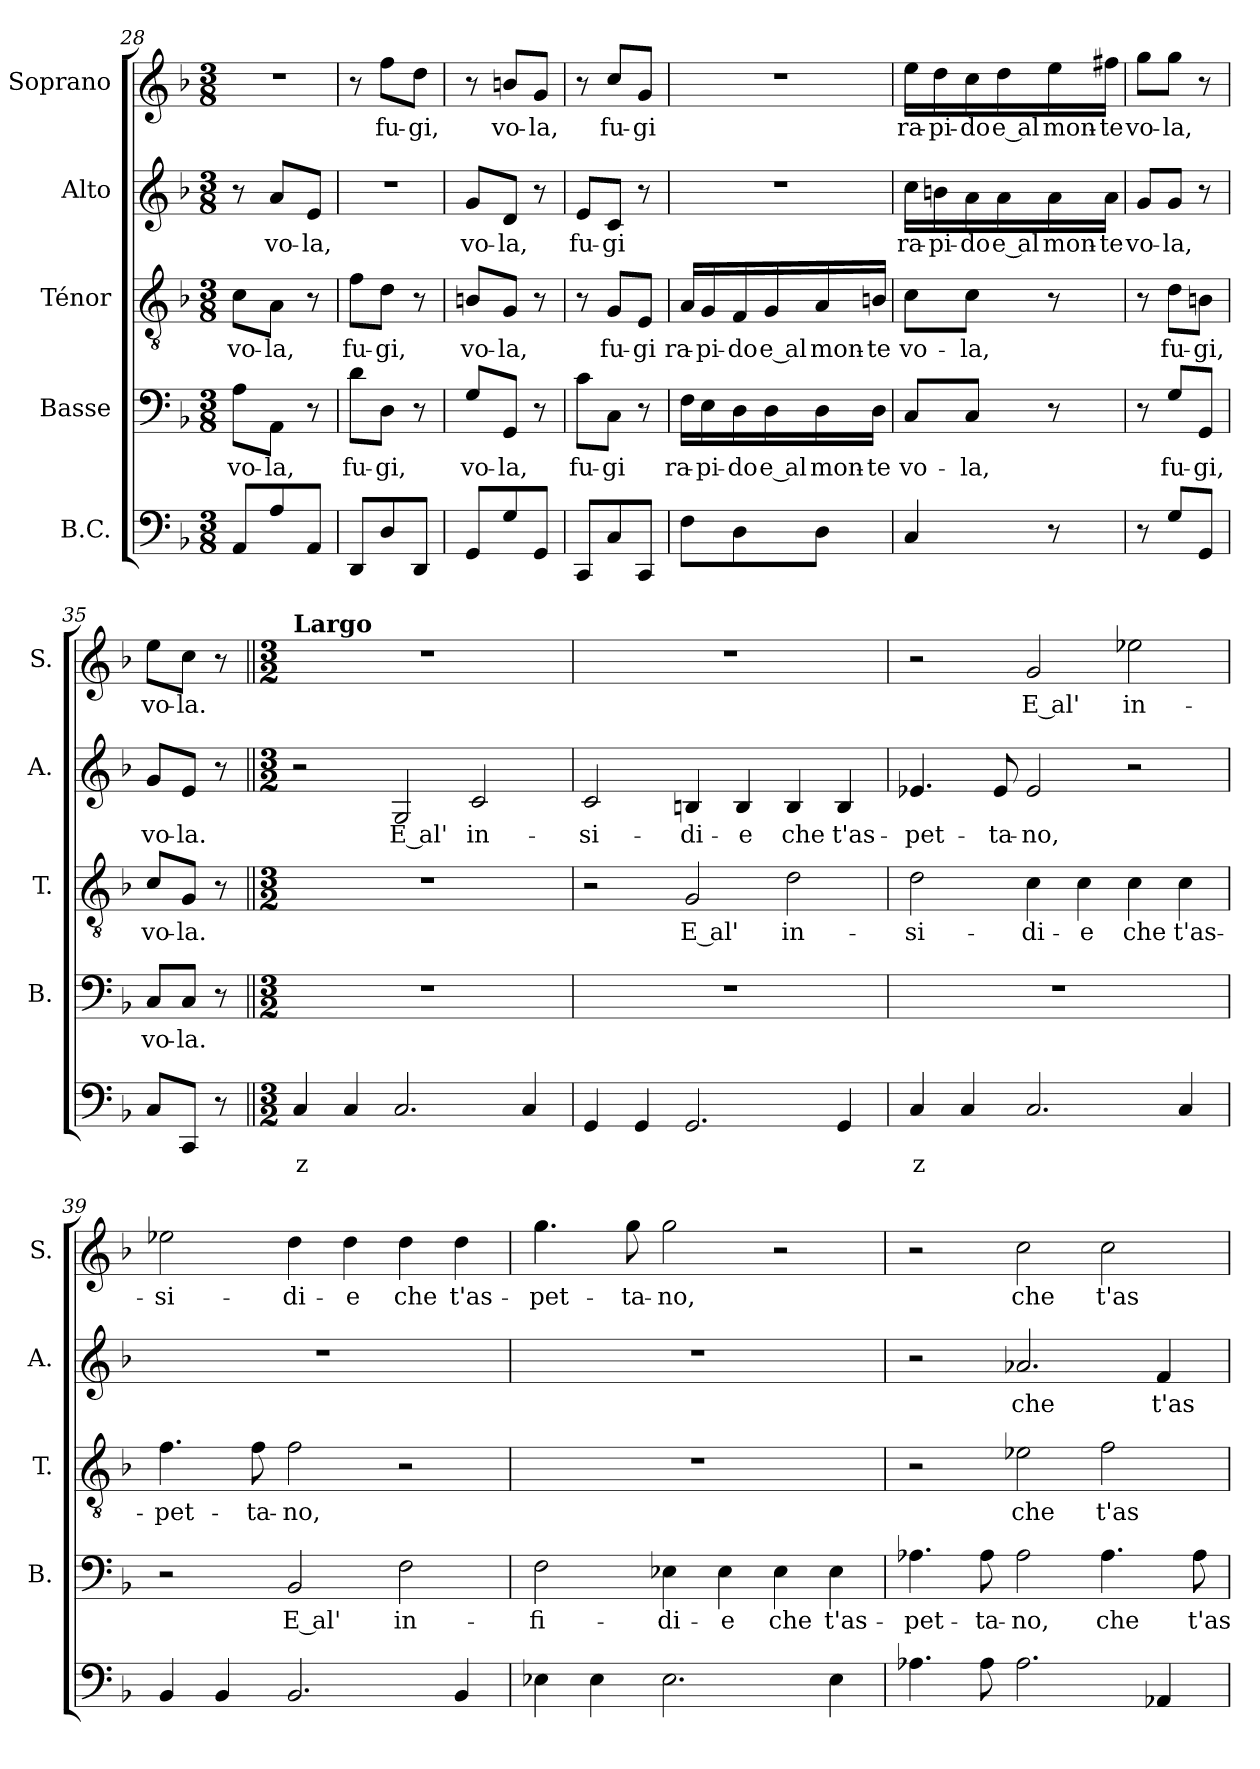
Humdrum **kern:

**kern	**text	**kern	**text	**kern	**text	**kern	**text	**kern	**text
*part5	*part5	*part4	*part4	*part3	*part3	*part2	*part2	*part1	*part1
*staff5	*staff5	*staff4	*staff4	*staff3	*staff3	*staff2	*staff2	*staff1	*staff1
*I"B.C.	*	*I"Basse	*	*I"Ténor	*	*I"Alto	*	*I"Soprano	*
*	*	*I'B.	*	*I'T.	*	*I'A.	*	*I'S.	*
*clefF4	*	*clefF4	*	*clefGv2	*	*clefG2	*	*clefG2	*
*k[b-]	*	*k[b-]	*	*k[b-]	*	*k[b-]	*	*k[b-]	*
*F:	*	*F:	*	*F:	*	*F:	*	*F:	*
*M3/8	*	*M3/8	*	*M3/8	*	*M3/8	*	*M3/8	*
=28	=28	=28	=28	=28	=28	=28	=28	=28	=28
!	!	!	!LO:LY:b	!	!LO:LY:b	!	!	!	!
8AA/L	.	8A\L	vo-	8c\L	vo-	8r	.	4.r	.
!	!	!	!LO:LY:b	!	!LO:LY:b	!	!LO:LY:b	!	!
8A/	.	8AA\J	-la,	8A\J	-la,	8a/L	vo-	.	.
!	!	!	!	!	!	!	!LO:LY:b	!	!
8AA/J	.	8r	.	8r	.	8e/J	-la,	.	.
!!LO:PB:g=z
=29	=29	=29	=29	=29	=29	=29	=29	=29	=29
!	!	!	!LO:LY:b	!	!LO:LY:b	!	!	!	!
8DD/L	.	8d\L	fu-	8f\L	fu-	4.r	.	8r	.
!	!	!	!LO:LY:b	!	!LO:LY:b	!	!	!	!LO:LY:b
8D/	.	8D\J	-gi,	8d\J	-gi,	.	.	8ff\L	fu-
!	!	!	!	!	!	!	!	!	!LO:LY:b
8DD/J	.	8r	.	8r	.	.	.	8dd\J	-gi,
=30	=30	=30	=30	=30	=30	=30	=30	=30	=30
!	!	!	!LO:LY:b	!	!LO:LY:b	!	!LO:LY:b	!	!
8GG/L	.	8G/L	vo-	8Bn/L	vo-	8g/L	vo-	8r	.
!	!	!	!LO:LY:b	!	!LO:LY:b	!	!LO:LY:b	!	!LO:LY:b
8G/	.	8GG/J	-la,	8G/J	-la,	8d/J	-la,	8bn/L	vo-
!	!	!	!	!	!	!	!	!	!LO:LY:b
8GG/J	.	8r	.	8r	.	8r	.	8g/J	-la,
=31	=31	=31	=31	=31	=31	=31	=31	=31	=31
!	!	!	!LO:LY:b	!	!	!	!LO:LY:b	!	!
8CC/L	.	8c\L	fu-	8r	.	8e/L	fu-	8r	.
!	!	!	!LO:LY:b	!	!LO:LY:b	!	!LO:LY:b	!	!LO:LY:b
8C/	.	8C\J	-gi	8G/L	fu-	8c/J	-gi	8cc/L	fu-
!	!	!	!	!	!LO:LY:b	!	!	!	!LO:LY:b
8CC/J	.	8r	.	8E/J	-gi	8r	.	8g/J	-gi
=32	=32	=32	=32	=32	=32	=32	=32	=32	=32
!	!	!	!LO:LY:b	!	!LO:LY:b	!	!	!	!
8F\L	.	16F\LL	ra-	16A/LL	ra-	4.r	.	4.r	.
!	!	!	!LO:LY:b	!	!LO:LY:b	!	!	!	!
.	.	16E\	-pi-	16G/	-pi-	.	.	.	.
!	!	!	!LO:LY:b	!	!LO:LY:b	!	!	!	!
8D\	.	16D\	-do	16F/	-do	.	.	.	.
!	!	!	!LO:LY:b	!	!LO:LY:b	!	!	!	!
.	.	16D\	e al	16G/	e al	.	.	.	.
!	!	!	!LO:LY:b	!	!LO:LY:b	!	!	!	!
8D\J	.	16D\	mon-	16A/	mon-	.	.	.	.
!	!	!	!LO:LY:b	!	!LO:LY:b	!	!	!	!
.	.	16D\JJ	-te	16Bn/JJ	-te	.	.	.	.
=33	=33	=33	=33	=33	=33	=33	=33	=33	=33
!	!	!	!LO:LY:b	!	!LO:LY:b	!	!LO:LY:b	!	!LO:LY:b
4C/	.	8C/L	vo-	8c\L	vo-	16cc\LL	ra-	16ee\LL	ra-
!	!	!	!	!	!	!	!LO:LY:b	!	!LO:LY:b
.	.	.	.	.	.	16bn\	-pi-	16dd\	-pi-
!	!	!	!LO:LY:b	!	!LO:LY:b	!	!LO:LY:b	!	!LO:LY:b
.	.	8C/J	-la,	8c\J	-la,	16a\	-do	16cc\	-do
!	!	!	!	!	!	!	!LO:LY:b	!	!LO:LY:b
.	.	.	.	.	.	16a\	e al	16dd\	e al
!	!	!	!	!	!	!	!LO:LY:b	!	!LO:LY:b
8r	.	8r	.	8r	.	16a\	mon-	16ee\	mon-
!	!	!	!	!	!	!	!LO:LY:b	!	!LO:LY:b
.	.	.	.	.	.	16a\JJ	-te	16ff#X\JJ	-te
=34	=34	=34	=34	=34	=34	=34	=34	=34	=34
!	!	!	!	!	!	!	!LO:LY:b	!	!LO:LY:b
8r	.	8r	.	8r	.	8g/L	vo-	8gg\L	vo-
!	!	!	!LO:LY:b	!	!LO:LY:b	!	!LO:LY:b	!	!LO:LY:b
8G/L	.	8G/L	fu-	8d\L	fu-	8g/J	-la,	8gg\J	-la,
!	!	!	!LO:LY:b	!	!LO:LY:b	!	!	!	!
8GG/J	.	8GG/J	-gi,	8Bn\J	-gi,	8r	.	8r	.
=35	=35	=35	=35	=35	=35	=35	=35	=35	=35
!	!	!	!LO:LY:b	!	!LO:LY:b	!	!LO:LY:b	!	!LO:LY:b
8C/L	.	8C/L	vo-	8c/L	vo-	8g/L	vo-	8ee\L	vo-
!	!	!	!LO:LY:b	!	!LO:LY:b	!	!LO:LY:b	!	!LO:LY:b
8CC/J	.	8C/J	-la.	8G/J	-la.	8e/J	-la.	8cc\J	-la.
8r	.	8r	.	8r	.	8r	.	8r	.
!!LO:LB:g=z
=36||	=36||	=36||	=36||	=36||	=36||	=36||	=36||	=36||	=36||
*M3/2	*	*M3/2	*	*M3/2	*	*M3/2	*	*M3/2	*
*	*	*	*	*	*	*	*	*MM80	*
!	!	!	!	!	!	!	!	!LO:TX:a:B:t=Largo	!
!	!LO:LY:b	!	!	!	!	!	!	!	!
4C/	z	1.r	.	1.r	.	2r	.	1.r	.
4C/	.	.	.	.	.	.	.	.	.
!	!	!	!	!	!	!	!LO:LY:b	!	!
2.C/	.	.	.	.	.	2G/	E al'	.	.
!	!	!	!	!	!	!	!LO:LY:b	!	!
.	.	.	.	.	.	2c/	in-	.	.
4C/	.	.	.	.	.	.	.	.	.
=37	=37	=37	=37	=37	=37	=37	=37	=37	=37
!	!	!	!	!	!	!	!LO:LY:b	!	!
4GG/	.	1.r	.	2r	.	2c/	-si-	1.r	.
4GG/	.	.	.	.	.	.	.	.	.
!	!	!	!	!	!LO:LY:b	!	!LO:LY:b	!	!
2.GG/	.	.	.	2G/	E al'	4Bn/	-di-	.	.
!	!	!	!	!	!	!	!LO:LY:b	!	!
.	.	.	.	.	.	4B/	-e	.	.
!	!	!	!	!	!LO:LY:b	!	!LO:LY:b	!	!
.	.	.	.	2d\	in-	4B/	che	.	.
!	!	!	!	!	!	!	!LO:LY:b	!	!
4GG/	.	.	.	.	.	4B/	t'as-	.	.
=38	=38	=38	=38	=38	=38	=38	=38	=38	=38
!	!LO:LY:b	!	!	!	!LO:LY:b	!	!LO:LY:b	!	!
4C/	z	1.r	.	2d\	-si-	4.e-X/	-pet-	2r	.
4C/	.	.	.	.	.	.	.	.	.
!	!	!	!	!	!	!	!LO:LY:b	!	!
.	.	.	.	.	.	8e-/	-ta-	.	.
!	!	!	!	!	!LO:LY:b	!	!LO:LY:b	!	!LO:LY:b
2.C/	.	.	.	4c\	-di-	2e-/	-no,	2g/	E al'
!	!	!	!	!	!LO:LY:b	!	!	!	!
.	.	.	.	4c\	-e	.	.	.	.
!	!	!	!	!	!LO:LY:b	!	!	!	!LO:LY:b
.	.	.	.	4c\	che	2r	.	2ee-X\	in-
!	!	!	!	!	!LO:LY:b	!	!	!	!
4C/	.	.	.	4c\	t'as-	.	.	.	.
=39	=39	=39	=39	=39	=39	=39	=39	=39	=39
!	!	!	!	!	!LO:LY:b	!	!	!	!LO:LY:b
4BB-/	.	2r	.	4.f\	-pet-	1.r	.	2ee-X\	-si-
4BB-/	.	.	.	.	.	.	.	.	.
!	!	!	!	!	!LO:LY:b	!	!	!	!
.	.	.	.	8f\	-ta-	.	.	.	.
!	!	!	!LO:LY:b	!	!LO:LY:b	!	!	!	!LO:LY:b
2.BB-/	.	2BB-/	E al'	2f\	-no,	.	.	4dd\	-di-
!	!	!	!	!	!	!	!	!	!LO:LY:b
.	.	.	.	.	.	.	.	4dd\	-e
!	!	!	!LO:LY:b	!	!	!	!	!	!LO:LY:b
.	.	2F\	in-	2r	.	.	.	4dd\	che
!	!	!	!	!	!	!	!	!	!LO:LY:b
4BB-/	.	.	.	.	.	.	.	4dd\	t'as-
=40	=40	=40	=40	=40	=40	=40	=40	=40	=40
!	!	!	!LO:LY:b	!	!	!	!	!	!LO:LY:b
4E-X\	.	2F\	-fi-	1.r	.	1.r	.	4.gg\	-pet-
4E-\	.	.	.	.	.	.	.	.	.
!	!	!	!	!	!	!	!	!	!LO:LY:b
.	.	.	.	.	.	.	.	8gg\	-ta-
!	!	!	!LO:LY:b	!	!	!	!	!	!LO:LY:b
2.E-\	.	4E-X\	-di-	.	.	.	.	2gg\	-no,
!	!	!	!LO:LY:b	!	!	!	!	!	!
.	.	4E-\	-e	.	.	.	.	.	.
!	!	!	!LO:LY:b	!	!	!	!	!	!
.	.	4E-\	che	.	.	.	.	2r	.
!	!	!	!LO:LY:b	!	!	!	!	!	!
4E-\	.	4E-\	t'as-	.	.	.	.	.	.
!!LO:PB:g=z
=41	=41	=41	=41	=41	=41	=41	=41	=41	=41
!	!	!	!LO:LY:b	!	!	!	!	!	!
4.A-X\	.	4.A-X\	-pet-	2r	.	2r	.	2r	.
!	!	!	!LO:LY:b	!	!	!	!	!	!
8A-\	.	8A-\	-ta-	.	.	.	.	.	.
!	!	!	!LO:LY:b	!	!LO:LY:b	!	!LO:LY:b	!	!LO:LY:b
2.A-\	.	2A-\	-no,	2e-X\	che	2.a-X/	che	2cc\	che
!	!	!	!LO:LY:b	!	!LO:LY:b	!	!	!	!LO:LY:b
.	.	4.A-\	che	2f\	t'as-	.	.	2cc\	t'as-
!	!	!	!	!	!	!	!LO:LY:b	!	!
4AA-X/	.	.	.	.	.	4f/	t'as-	.	.
!	!	!	!LO:LY:b	!	!	!	!	!	!
.	.	8A-\	t'as-	.	.	.	.	.	.
=	=	=	=	=	=	=	=	=	=
*-	*-	*-	*-	*-	*-	*-	*-	*-	*-
